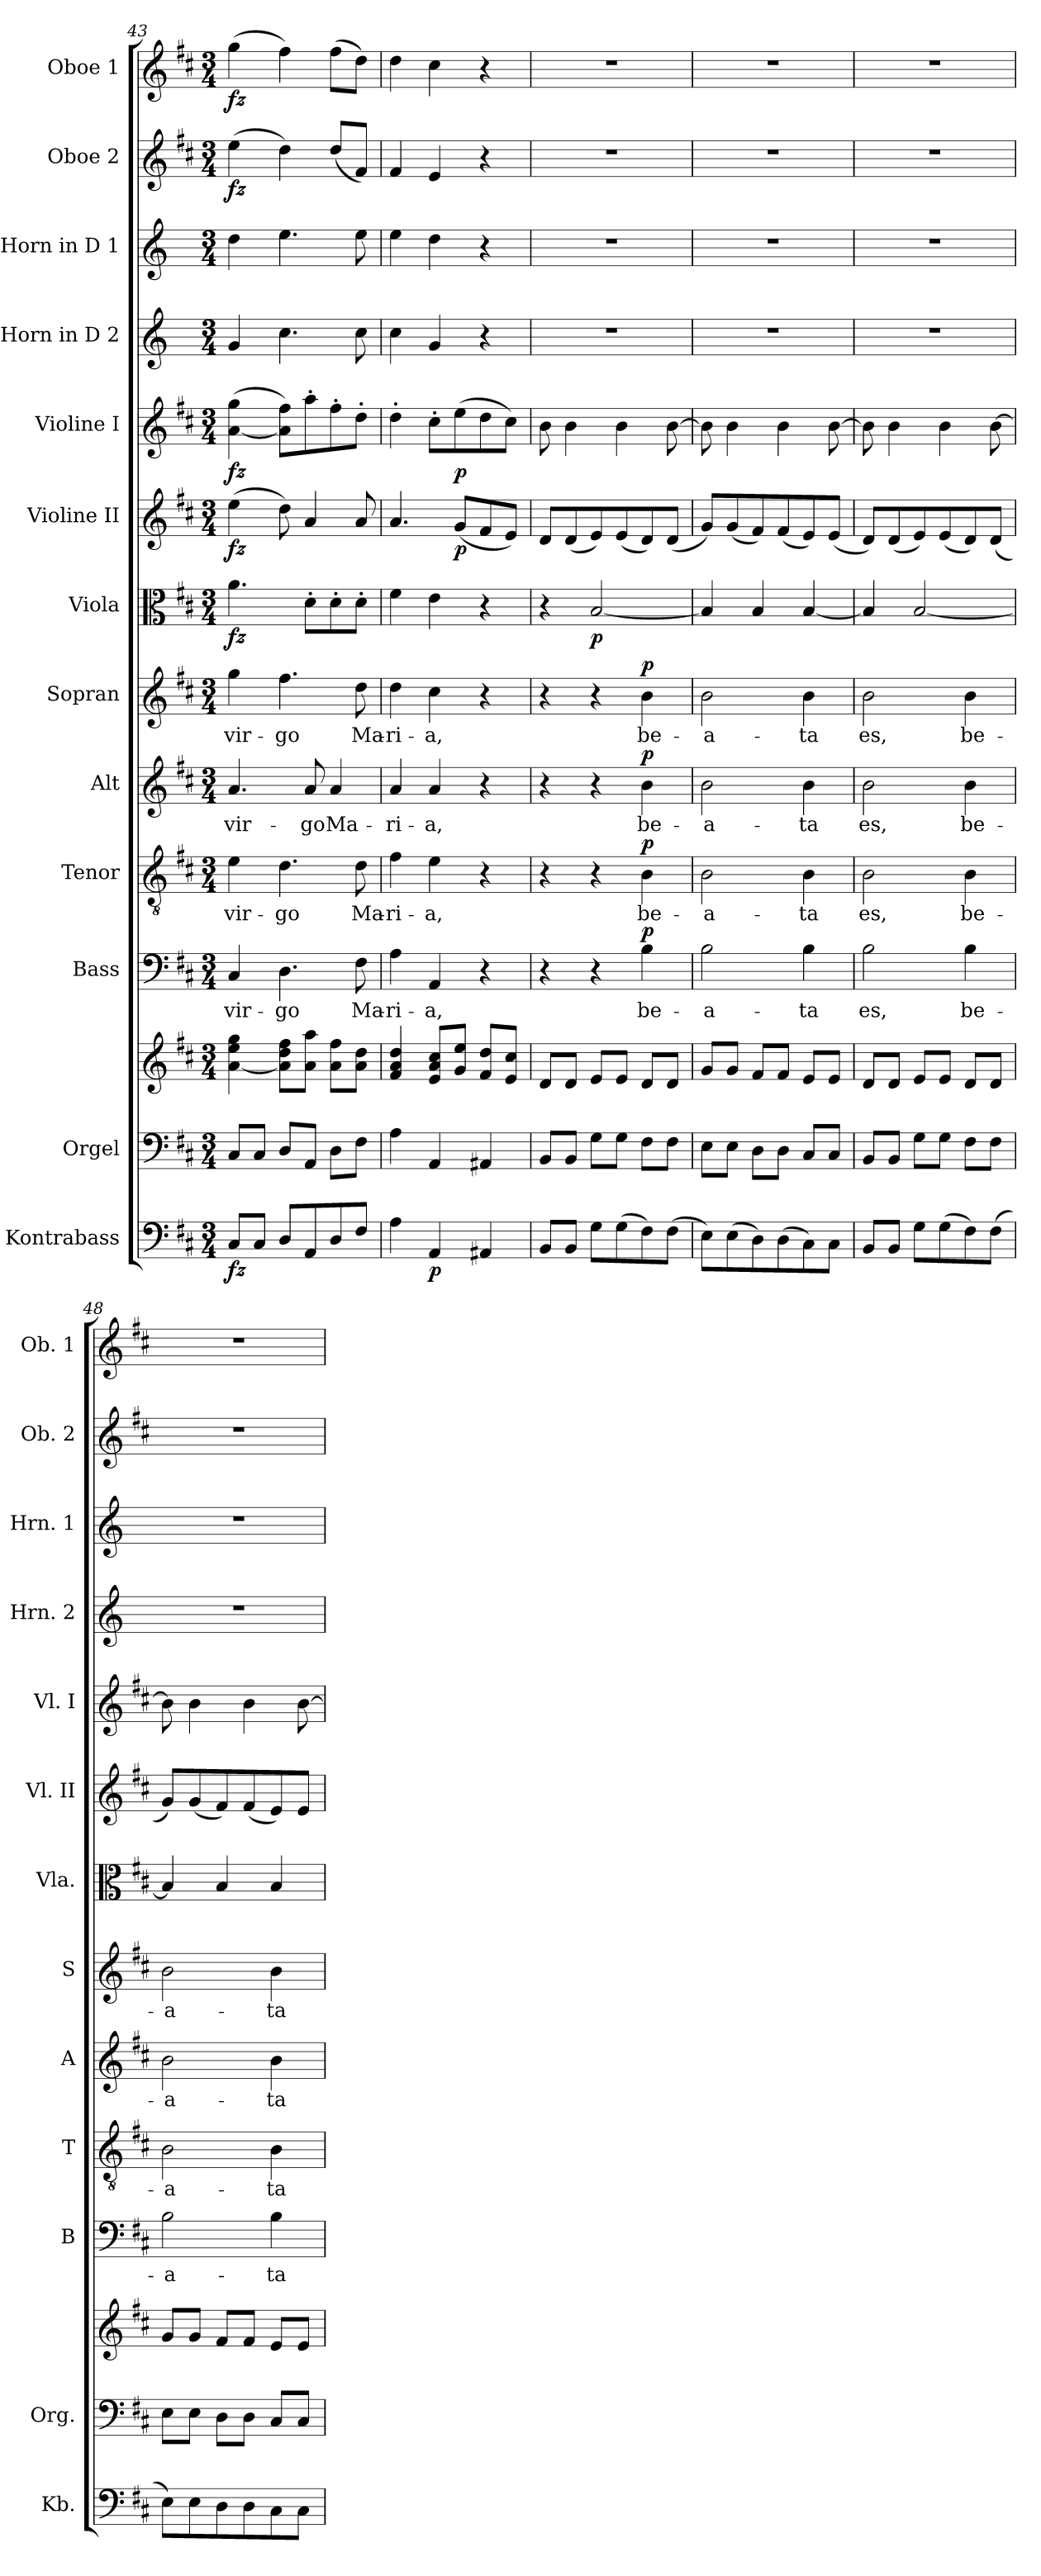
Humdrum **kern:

**kern	**dynam	**kern	**kern	**kern	**text	**dynam	**kern	**text	**dynam	**kern	**text	**dynam	**kern	**text	**dynam	**kern	**dynam	**kern	**dynam	**kern	**dynam	**kern	**kern	**kern	**dynam	**kern	**dynam
*part13	*part13	*part12	*part12	*part11	*part11	*part11	*part10	*part10	*part10	*part9	*part9	*part9	*part8	*part8	*part8	*part7	*part7	*part6	*part6	*part5	*part5	*part4	*part3	*part2	*part2	*part1	*part1
*staff14	*staff14	*staff13	*staff12	*staff11	*staff11	*staff11	*staff10	*staff10	*staff10	*staff9	*staff9	*staff9	*staff8	*staff8	*staff8	*staff7	*staff7	*staff6	*staff6	*staff5	*staff5	*staff4	*staff3	*staff2	*staff2	*staff1	*staff1
*I"Kontrabass	*	*I"Orgel	*	*I"Bass	*	*	*I"Tenor	*	*	*I"Alt	*	*	*I"Sopran	*	*	*I"Viola	*	*I"Violine II	*	*I"Violine I	*	*I"Horn in D 2	*I"Horn in D 1	*I"Oboe 2	*	*I"Oboe 1	*
*I'Kb.	*	*I'Org.	*	*I'B	*	*	*I'T	*	*	*I'A	*	*	*I'S	*	*	*I'Vla.	*	*I'Vl. II	*	*I'Vl. I	*	*I'Hrn. 2	*I'Hrn. 1	*I'Ob. 2	*	*I'Ob. 1	*
*clefF4	*	*clefF4	*clefG2	*clefF4	*	*	*clefGv2	*	*	*clefG2	*	*	*clefG2	*	*	*clefC3	*	*clefG2	*	*clefG2	*	*clefG2	*clefG2	*clefG2	*	*clefG2	*
*ITrd7c12	*	*	*	*	*	*	*	*	*	*	*	*	*	*	*	*	*	*	*	*	*	*ITrd-1c-2	*ITrd-1c-2	*	*	*	*
*k[f#c#]	*	*k[f#c#]	*k[f#c#]	*k[f#c#]	*	*	*k[f#c#]	*	*	*k[f#c#]	*	*	*k[f#c#]	*	*	*k[f#c#]	*	*k[f#c#]	*	*k[f#c#]	*	*k[f#c#]	*k[f#c#]	*k[f#c#]	*	*k[f#c#]	*
*D:	*	*D:	*D:	*D:	*	*	*D:	*	*	*D:	*	*	*D:	*	*	*D:	*	*D:	*	*D:	*	*D:	*D:	*D:	*	*D:	*
*M3/4	*	*M3/4	*M3/4	*M3/4	*	*	*M3/4	*	*	*M3/4	*	*	*M3/4	*	*	*M3/4	*	*M3/4	*	*M3/4	*	*M3/4	*M3/4	*M3/4	*	*M3/4	*
=43	=43	=43	=43	=43	=43	=43	=43	=43	=43	=43	=43	=43	=43	=43	=43	=43	=43	=43	=43	=43	=43	=43	=43	=43	=43	=43	=43
!	!LO:DY:b	!	!	!	!LO:LY:b	!	!	!LO:LY:b	!	!	!LO:LY:b	!	!	!LO:LY:b	!	!	!LO:DY:b	!	!LO:DY:b	!	!LO:DY:b	!	!	!	!LO:DY:b	!	!LO:DY:b
8CC#/L	fz	8C#/L	[<4a\ 4ee\ 4gg\	4C#/	vir-	.	4e\	vir-	.	4.a/	vir-	.	4gg\	vir-	.	4.a\	fz	(>4ee\	fz	(>[<4a\ 4gg\	fz	4a/	4ee\	(>4ee\	fz	(>4gg\	fz
8CC#/J	.	8C#/J	.	.	.	.	.	.	.	.	.	.	.	.	.	.	.	.	.	.	.	.	.	.	.	.	.
!	!	!	!	!	!LO:LY:b	!	!	!LO:LY:b	!	!	!	!	!	!LO:LY:b	!	!	!	!	!	!	!	!	!	!	!	!	!
8DD/L	.	8D/L	8a\] 8dd\ 8ff#\L	4.D\	-go	.	4.d\	-go	.	.	.	.	4.ff#\	-go	.	.	.	8dd\)	.	8a\] 8ff#\L)	.	4.dd\	4.ff#\	4dd\)	.	4ff#\)	.
!	!	!	!	!	!	!	!	!	!	!	!LO:LY:b	!	!	!	!	!	!	!	!	!	!	!	!	!	!	!	!
8AAA/	.	8AA/J	8a\ 8aa\J	.	.	.	.	.	.	8a/	-go	.	.	.	.	8d'>\L	.	4a/	.	8aa'>\	.	.	.	.	.	.	.
!	!	!	!	!	!	!	!	!	!	!	!LO:LY:b	!	!	!	!	!	!	!	!	!	!	!	!	!	!	!	!
8DD/	.	8D\L	8a\ 8ff#\L	.	.	.	.	.	.	4a/	Ma-	.	.	.	.	8d'>\	.	.	.	8ff#'>\	.	.	.	(<8dd/L	.	(>8ff#\L	.
!	!	!	!	!	!LO:LY:b	!	!	!LO:LY:b	!	!	!	!	!	!LO:LY:b	!	!	!	!	!	!	!	!	!	!	!	!	!
8FF#/J	.	8F#\J	8a\ 8dd\J	8F#\	Ma-	.	8d\	Ma-	.	.	.	.	8dd\	Ma-	.	8d'>\J	.	8a/	.	8dd'>\J	.	8dd\	8ff#\	8f#/J)	.	8dd\J)	.
=44	=44	=44	=44	=44	=44	=44	=44	=44	=44	=44	=44	=44	=44	=44	=44	=44	=44	=44	=44	=44	=44	=44	=44	=44	=44	=44	=44
!	!	!	!	!	!LO:LY:b	!	!	!LO:LY:b	!	!	!LO:LY:b	!	!	!LO:LY:b	!	!	!	!	!	!	!	!	!	!	!	!	!
4AA\	.	4A\	4f#/ 4a/ 4dd/	4A\	-ri-	.	4f#\	-ri-	.	4a/	-ri-	.	4dd\	-ri-	.	4f#\	.	4.a/	.	4dd'>\	.	4dd\	4ff#\	4f#/	.	4dd\	.
!	!LO:DY:b	!	!	!	!LO:LY:b	!	!	!LO:LY:b	!	!	!LO:LY:b	!	!	!LO:LY:b	!	!	!	!	!	!	!	!	!	!	!	!	!
4AAA/	p	4AA/	8e/ 8a/ 8cc#/L	4AA/	-a,	.	4e\	-a,	.	4a/	-a,	.	4cc#\	-a,	.	4e\	.	.	.	8cc#'>\L	.	4a/	4ee\	4e/	.	4cc#\	.
!	!	!	!	!	!	!	!	!	!	!	!	!	!	!	!	!	!	!	!LO:DY:b	!	!LO:DY:b	!	!	!	!	!	!
.	.	.	8g/ 8ee/J	.	.	.	.	.	.	.	.	.	.	.	.	.	.	(<8g/L	p	(>8ee\	p	.	.	.	.	.	.
4AAA#X/	.	4AA#X/	8f#/ 8dd/L	4r	.	.	4r	.	.	4r	.	.	4r	.	.	4r	.	8f#/	.	8dd\	.	4r	4r	4r	.	4r	.
.	.	.	8e/ 8cc#/J	.	.	.	.	.	.	.	.	.	.	.	.	.	.	8e/J)	.	8cc#\J)	.	.	.	.	.	.	.
=45	=45	=45	=45	=45	=45	=45	=45	=45	=45	=45	=45	=45	=45	=45	=45	=45	=45	=45	=45	=45	=45	=45	=45	=45	=45	=45	=45
8BBB/L	.	8BB/L	8d/L	4r	.	.	4r	.	.	4r	.	.	4r	.	.	4r	.	8d/L	.	8b\	.	2.r	2.r	2.r	.	2.r	.
8BBB/J	.	8BB/J	8d/J	.	.	.	.	.	.	.	.	.	.	.	.	.	.	(<8d/	.	4b\	.	.	.	.	.	.	.
!	!	!	!	!	!	!	!	!	!	!	!	!	!	!	!	!	!LO:DY:b	!	!	!	!	!	!	!	!	!	!
8GG\L	.	8G\L	8e/L	4r	.	.	4r	.	.	4r	.	.	4r	.	.	[2B/	p	8e/)	.	.	.	.	.	.	.	.	.
(>8GG\	.	8G\J	8e/J	.	.	.	.	.	.	.	.	.	.	.	.	.	.	(<8e/	.	4b\	.	.	.	.	.	.	.
!	!	!	!	!	!LO:LY:b	!LO:DY:a	!	!LO:LY:b	!LO:DY:a	!	!LO:LY:b	!LO:DY:a	!	!LO:LY:b	!LO:DY:a	!	!	!	!	!	!	!	!	!	!	!	!
8FF#\)	.	8F#\L	8d/L	4B\	be-	p	4B\	be-	p	4b\	be-	p	4b\	be-	p	.	.	8d/)	.	.	.	.	.	.	.	.	.
(>8FF#\J	.	8F#\J	8d/J	.	.	.	.	.	.	.	.	.	.	.	.	.	.	(<8d/J	.	[8b\	.	.	.	.	.	.	.
=46	=46	=46	=46	=46	=46	=46	=46	=46	=46	=46	=46	=46	=46	=46	=46	=46	=46	=46	=46	=46	=46	=46	=46	=46	=46	=46	=46
!	!	!	!	!	!LO:LY:b	!	!	!LO:LY:b	!	!	!LO:LY:b	!	!	!LO:LY:b	!	!	!	!	!	!	!	!	!	!	!	!	!
8EE\L)	.	8E\L	8g/L	2B\	-a-	.	2B\	-a-	.	2b\	-a-	.	2b\	-a-	.	4B/]	.	8g/L)	.	8b\]	.	2.r	2.r	2.r	.	2.r	.
(>8EE\	.	8E\J	8g/J	.	.	.	.	.	.	.	.	.	.	.	.	.	.	(<8g/	.	4b\	.	.	.	.	.	.	.
8DD\)	.	8D\L	8f#/L	.	.	.	.	.	.	.	.	.	.	.	.	4B/	.	8f#/)	.	.	.	.	.	.	.	.	.
(>8DD\	.	8D\J	8f#/J	.	.	.	.	.	.	.	.	.	.	.	.	.	.	(<8f#/	.	4b\	.	.	.	.	.	.	.
!	!	!	!	!	!LO:LY:b	!	!	!LO:LY:b	!	!	!LO:LY:b	!	!	!LO:LY:b	!	!	!	!	!	!	!	!	!	!	!	!	!
8CC#\)	.	8C#/L	8e/L	4B\	-ta	.	4B\	-ta	.	4b\	-ta	.	4b\	-ta	.	[4B/	.	8e/)	.	.	.	.	.	.	.	.	.
8CC#\J	.	8C#/J	8e/J	.	.	.	.	.	.	.	.	.	.	.	.	.	.	(<8e/J	.	[8b\	.	.	.	.	.	.	.
=47	=47	=47	=47	=47	=47	=47	=47	=47	=47	=47	=47	=47	=47	=47	=47	=47	=47	=47	=47	=47	=47	=47	=47	=47	=47	=47	=47
!	!	!	!	!	!LO:LY:b	!	!	!LO:LY:b	!	!	!LO:LY:b	!	!	!LO:LY:b	!	!	!	!	!	!	!	!	!	!	!	!	!
8BBB/L	.	8BB/L	8d/L	2B\	es,	.	2B\	es,	.	2b\	es,	.	2b\	es,	.	4B/]	.	8d/L)	.	8b\]	.	2.r	2.r	2.r	.	2.r	.
8BBB/J	.	8BB/J	8d/J	.	.	.	.	.	.	.	.	.	.	.	.	.	.	(<8d/	.	4b\	.	.	.	.	.	.	.
8GG\L	.	8G\L	8e/L	.	.	.	.	.	.	.	.	.	.	.	.	[2B/	.	8e/)	.	.	.	.	.	.	.	.	.
(>8GG\	.	8G\J	8e/J	.	.	.	.	.	.	.	.	.	.	.	.	.	.	(<8e/	.	4b\	.	.	.	.	.	.	.
!	!	!	!	!	!LO:LY:b	!	!	!LO:LY:b	!	!	!LO:LY:b	!	!	!LO:LY:b	!	!	!	!	!	!	!	!	!	!	!	!	!
8FF#\)	.	8F#\L	8d/L	4B\	be-	.	4B\	be-	.	4b\	be-	.	4b\	be-	.	.	.	8d/)	.	.	.	.	.	.	.	.	.
(>8FF#\J	.	8F#\J	8d/J	.	.	.	.	.	.	.	.	.	.	.	.	.	.	(<8d/J	.	[8b\	.	.	.	.	.	.	.
=48	=48	=48	=48	=48	=48	=48	=48	=48	=48	=48	=48	=48	=48	=48	=48	=48	=48	=48	=48	=48	=48	=48	=48	=48	=48	=48	=48
!	!	!	!	!	!LO:LY:b	!	!	!LO:LY:b	!	!	!LO:LY:b	!	!	!LO:LY:b	!	!	!	!	!	!	!	!	!	!	!	!	!
8EE\L)	.	8E\L	8g/L	2B\	-a-	.	2B\	-a-	.	2b\	-a-	.	2b\	-a-	.	4B/]	.	8g/L)	.	8b\]	.	2.r	2.r	2.r	.	2.r	.
8EE\	.	8E\J	8g/J	.	.	.	.	.	.	.	.	.	.	.	.	.	.	(<8g/	.	4b\	.	.	.	.	.	.	.
8DD\	.	8D\L	8f#/L	.	.	.	.	.	.	.	.	.	.	.	.	4B/	.	8f#/)	.	.	.	.	.	.	.	.	.
8DD\	.	8D\J	8f#/J	.	.	.	.	.	.	.	.	.	.	.	.	.	.	(<8f#/	.	4b\	.	.	.	.	.	.	.
!	!	!	!	!	!LO:LY:b	!	!	!LO:LY:b	!	!	!LO:LY:b	!	!	!LO:LY:b	!	!	!	!	!	!	!	!	!	!	!	!	!
8CC#\	.	8C#/L	8e/L	4B\	-ta	.	4B\	-ta	.	4b\	-ta	.	4b\	-ta	.	4B/	.	8e/)	.	.	.	.	.	.	.	.	.
8CC#\J	.	8C#/J	8e/J	.	.	.	.	.	.	.	.	.	.	.	.	.	.	8e/J	.	[8b\	.	.	.	.	.	.	.
=	=	=	=	=	=	=	=	=	=	=	=	=	=	=	=	=	=	=	=	=	=	=	=	=	=	=	=
*-	*-	*-	*-	*-	*-	*-	*-	*-	*-	*-	*-	*-	*-	*-	*-	*-	*-	*-	*-	*-	*-	*-	*-	*-	*-	*-	*-
